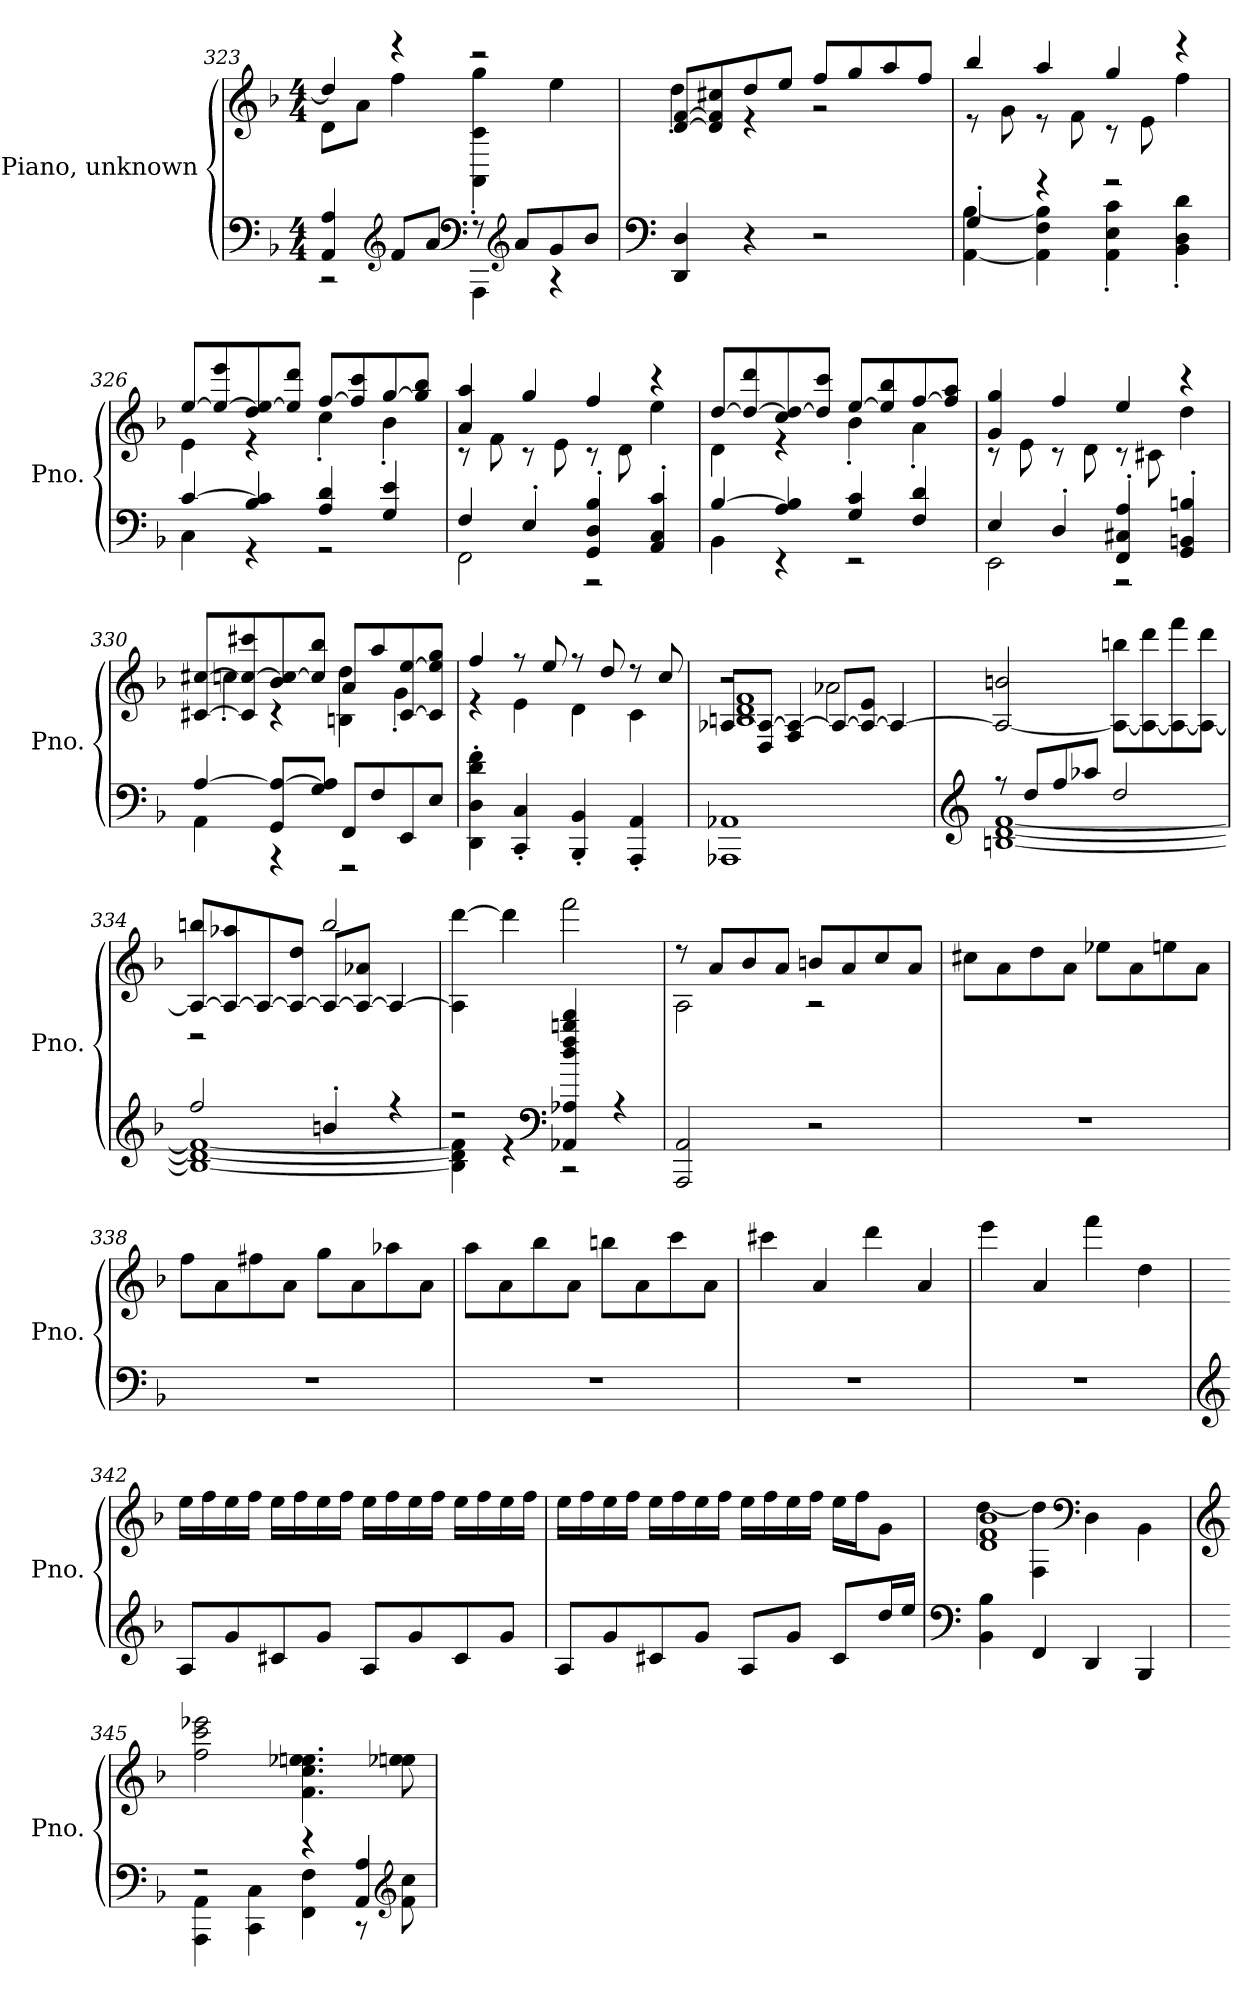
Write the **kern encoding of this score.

**kern	**kern
*part1	*part1
*staff2	*staff1
*I"Piano, unknown	*
*I'Pno.	*
*clefF4	*clefG2
*k[b-]	*k[b-]
*M4/4	*M4/4
=323	=323
*^	*^
4AA/ 4A/	2r	4dd/]	8d\L
.	.	.	8a\J
*clefG2	*	*	*
8f/L	.	4r	4ff\
8a/J	.	.	.
*clefF4	*	*	*
8r	4AAA\	2r	4AA\' 4c\' 4gg\'
*clefG2	*	*	*
8a/L	.	.	.
8g/	4r	.	4ee\
8b-/J	.	.	.
*v	*v	*	*
!!LO:LB:g=z	!!
=324	=324	=324
*clefF4	*	*
4DD/ 4D/	[8d/ [8f/L	4dd'\
.	8d/] 8f/] 8cc#X/	.
4r	8dd/	4r
.	8ee/J	.
2r	8ff/L	2r
.	8gg/	.
.	8aa/	.
.	8ff/J	.
=325	=325	=325
*^	*	*
4G'/	[4AA\ [4B-\	4bb-/	8r
.	.	.	8g\
4r	4AA\] 4F\ 4B-\]	4aa/	8r
.	.	.	8f\
2r	4AA\' 4E\' 4c\'	4gg/	8r
.	.	.	8e\
.	4BB-\' 4D\' 4d\'	4r	4ff\
=326	=326	=326	=326
[4c/	4C\	[8ee/L	4e\
.	.	8ee/_ 8eee/	.
4B-/ 4c/]	4r	8dd/ 8ee/_	4r
.	.	8ee/] 8ddd/J	.
4A/ 4d/	2r	[8ff/L	4cc'\
.	.	8ff/] 8ccc/	.
4G/ 4e/	.	[8gg/	4b-'\
.	.	8gg/] 8bb-/J	.
=327	=327	=327	=327
4F/	2FF\	4a/ 4aa/	8r
.	.	.	8f\
4E'/	.	4gg/	8r
.	.	.	8e\
4GG/' 4D/' 4B-/'	2r	4ff/	8r
.	.	.	8d\
4AA/' 4C/' 4c/'	.	4r	4ee\
!!LO:PB:g=z	!!
=328	=328	=328	=328
[4B-/	4BB-\	[8dd/L	4d\
.	.	8dd/_ 8ddd/	.
4A/ 4B-/]	4r	8cc/ 8dd/_	4r
.	.	8dd/] 8ccc/J	.
4G/ 4c/	2r	[8ee/L	4b-'\
.	.	8ee/] 8bb-/	.
4F/ 4d/	.	[8ff/	4a'\
.	.	8ff/] 8aa/J	.
=329	=329	=329	=329
4E/	2EE\	4g/ 4gg/	8r
.	.	.	8e\
4D'/	.	4ff/	8r
.	.	.	8d\
4FF/' 4C#X/' 4A/'	2r	4ee/	8r
.	.	.	8c#X\
4GG/' 4BBn/' 4Bn/'	.	4r	4dd\
=330	=330	=330	=330
[4A/	4AA\	[8c#X/ [8cc#X/L	4ccn'\
.	.	8c#/] 8cc#/_ 8ccc#X/	.
8GG/ 8A/_L	4r	8b-/ 8cc#/_	4r
8G/ 8A/]J	.	8cc#/] 8bb-/J	.
8FF/L	2r	8a/L	4Bn\ 4dd\
8F/	.	8aa/	.
8EE/	.	[8c#/ [8ee/	4g'\
8E/J	.	8c#/] 8ee/] 8gg/J	.
*v	*v	*	*
=331	=331	=331
4DD\' 4D\' 4d\' 4f\'	4ff/	4r
4CC/' 4C/'	8r	4e\
.	8ee/	.
4BBB-/' 4BB-/'	8r	4d\
.	8dd/	.
4AAA/' 4AA/'	8r	4c\
.	8cc/	.
!!LO:LB:g=z
=332	=332	=332
*	*	*^
1AAA-X 1AA-X	[8A-X/L	2r	1Bn 1d 1f
.	8D/ 8A-/_J	.	.
.	4F/ 4A-/_	.	.
.	8A-/L_	2a-X\	.
.	8A-/_ 8e/J	.	.
.	4A-/_	.	.
*	*v	*v	*v
=333	=333
*clefG2	*
*^	*
8r	[1Bn [1d [1f	2A-/_ 2bn/
8dd/L	.	.
8ff/	.	.
8aa-X/J	.	.
2dd/	.	8A-\_ 8bbn\L
.	.	8A-\_ 8ddd\
.	.	8A-\_ 8fff\
.	.	8A-\_ 8ddd\J
=334	=334	=334
*	*	*^
2ff/	1B_ 1d_ 1f_	8A-/_ 8bbn/L	2r
.	.	8A-/_ 8aa-X/	.
.	.	8A-/_	.
.	.	8A-/_ 8dd/J	.
4bn'/	.	8A-/L_	2bb/
.	.	8A-/_ 8a-X/J	.
4r	.	4A-/_	.
*	*	*v	*v
=335	=335	=335
2r	4B\] 4d\] 4f\]	4A-\] [4ddd\
.	4r	4ddd\]
*clefF4	*	*
4AA-X/ 4A-X/ 4dd/ 4ff/ 4bbn/ 4ddd/	2r	2fff\
4r	.	.
*v	*v	*
!!LO:LB:g=z
=336	=336
*	*^
2AAA/ 2AA/	8r	2A\
.	8a/L	.
.	8b-/	.
.	8a/J	.
2r	8bn/L	2r
.	8a/	.
.	8cc/	.
.	8a/J	.
*	*v	*v
=337	=337
1r	8cc#X\L
.	8a\
.	8dd\
.	8a\J
.	8ee-X\L
.	8a\
.	8een\
.	8a\J
=338	=338
1r	8ff\L
.	8a\
.	8ff#X\
.	8a\J
.	8gg\L
.	8a\
.	8aa-X\
.	8a\J
=339	=339
1r	8aa\L
.	8a\
.	8bb-\
.	8a\J
.	8bbn\L
.	8a\
.	8ccc\
.	8a\J
=340	=340
1r	4ccc#X\
.	4a/
.	4ddd\
.	4a/
!!LO:LB:g=z
=341	=341
1r	4eee\
.	4a/
.	4fff\
.	4dd\
=342	=342
*clefG2	*
8A/L	16ee\LL
.	16ff\
8g/	16ee\
.	16ff\JJ
8c#X/	16ee\LL
.	16ff\
8g/J	16ee\
.	16ff\JJ
8A/L	16ee\LL
.	16ff\
8g/	16ee\
.	16ff\JJ
8c#/	16ee\LL
.	16ff\
8g/J	16ee\
.	16ff\JJ
=343	=343
8A/L	16ee\LL
.	16ff\
8g/	16ee\
.	16ff\JJ
8c#X/	16ee\LL
.	16ff\
8g/J	16ee\
.	16ff\JJ
8A/L	16ee\LL
.	16ff\
8g/J	16ee\
.	16ff\JJ
8c#/L	16ee\LL
.	16ff\J
16dd/L	8g\J
16ee/JJ	.
!!LO:LB:g=z
=344	=344
*clefF4	*
*	*^
4BB-\ 4B-\	1d 1f 1b-	[4dd\
4FF/	.	4F\ 4dd\]
*	*clefF4	*
4DD/	.	4D\
4BBB-/	.	4BB-\
*	*v	*v
=345	=345
*	*clefG2
*^	*
2r	4AAA\ 4AA\	2ff\ 2ccc\ 2eee-X\
.	4CC\ 4C\	.
4r	4FF\ 4F\	4.f\ 4.cc\ 4.ee-X\ 4.een\
4AA/ 4A/	8r	.
*clefG2	*	*
.	8f\ 8cc\	8ee-X\ 8een\
*v	*v	*
=	=
*-	*-
